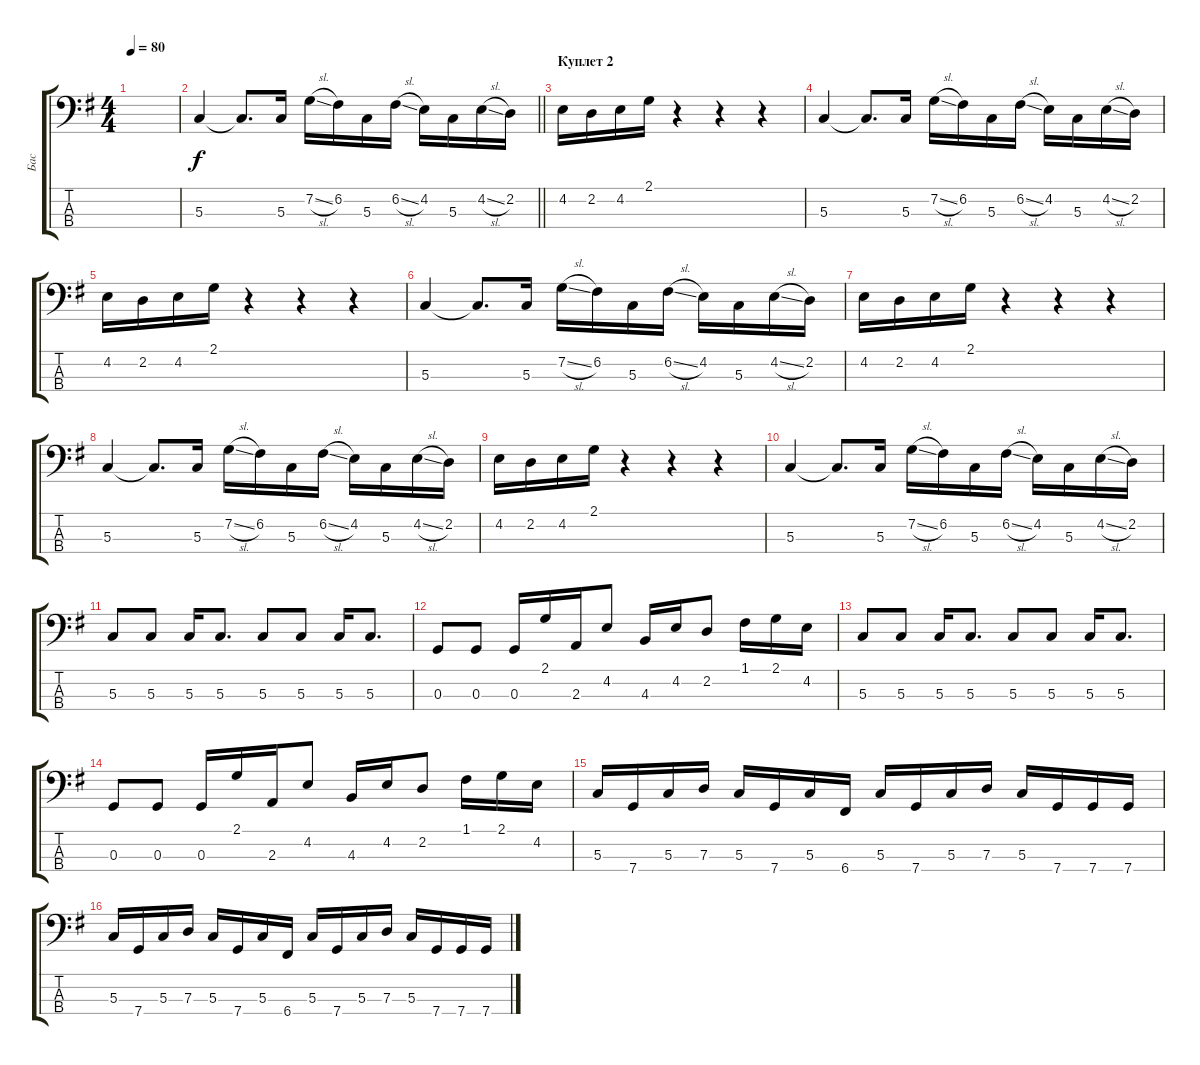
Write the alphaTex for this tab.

\track ("Бас" "Бас") {instrument electricbassfinger}
\staff {score tabs}
\tuning (F2 C2 G1 C1) {hide}
\ts (4 4)
\section ("" "")
\tempo 80
\clef f4
\ks eminor
|
\barLineRight lightlight
5.3.4 5.3{t}.8{d} 5.3.16 7.2{sl}.16 6.2.16 5.3.16 6.2{sl}.16 4.2.16 5.3.16 4.2{sl}.16 2.2.16 |
\section ("" "Куплет 2")
4.2.16 2.2.16 4.2.16 2.1.16 r.4 r.4 r.4 |
5.3.4 5.3{t}.8{d} 5.3.16 7.2{sl}.16 6.2.16 5.3.16 6.2{sl}.16 4.2.16 5.3.16 4.2{sl}.16 2.2.16 |
4.2.16 2.2.16 4.2.16 2.1.16 r.4 r.4 r.4 |
5.3.4 5.3{t}.8{d} 5.3.16 7.2{sl}.16 6.2.16 5.3.16 6.2{sl}.16 4.2.16 5.3.16 4.2{sl}.16 2.2.16 |
4.2.16 2.2.16 4.2.16 2.1.16 r.4 r.4 r.4 |
5.3.4 5.3{t}.8{d} 5.3.16 7.2{sl}.16 6.2.16 5.3.16 6.2{sl}.16 4.2.16 5.3.16 4.2{sl}.16 2.2.16 |
4.2.16 2.2.16 4.2.16 2.1.16 r.4 r.4 r.4 |
5.3.4 5.3{t}.8{d} 5.3.16 7.2{sl}.16 6.2.16 5.3.16 6.2{sl}.16 4.2.16 5.3.16 4.2{sl}.16 2.2.16 |
5.3.8 5.3.8 5.3.16 5.3.8{d} 5.3.8 5.3.8 5.3.16 5.3.8{d} |
0.3.8 0.3.8 0.3.16 2.1.16 2.3.16 4.2.8 4.3.16 4.2.16 2.2.8 1.1.16 2.1.16 4.2.16 |
5.3.8 5.3.8 5.3.16 5.3.8{d} 5.3.8 5.3.8 5.3.16 5.3.8{d} |
0.3.8 0.3.8 0.3.16 2.1.16 2.3.16 4.2.8 4.3.16 4.2.16 2.2.8 1.1.16 2.1.16 4.2.16 |
5.3.16 7.4.16 5.3.16 7.3.16 5.3.16 7.4.16 5.3.16 6.4.16 5.3.16 7.4.16 5.3.16 7.3.16 5.3.16 7.4.16 7.4.16 7.4.16 |
5.3.16 7.4.16 5.3.16 7.3.16 5.3.16 7.4.16 5.3.16 6.4.16 5.3.16 7.4.16 5.3.16 7.3.16 5.3.16 7.4.16 7.4.16 7.4.16
